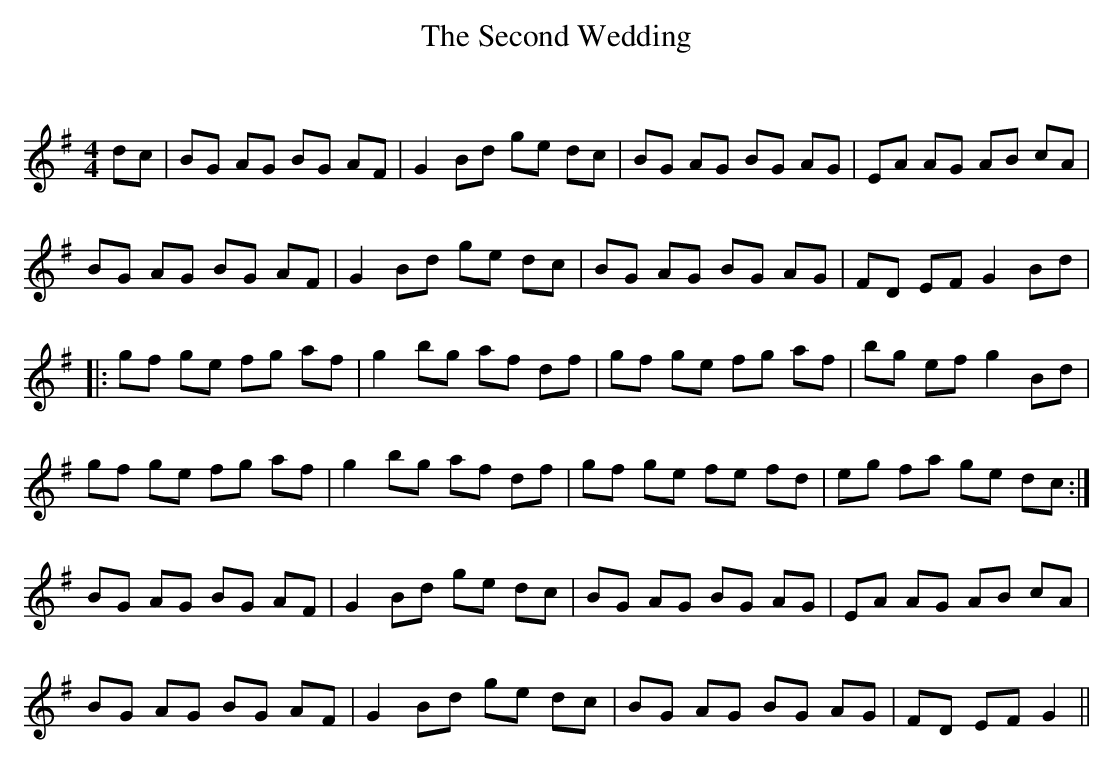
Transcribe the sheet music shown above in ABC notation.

X:1
T: The Second Wedding
C:
Q: 232
K:G
M:4/4
L:1/8
dc|BG AG BG AF|G2 Bd ge dc|BG AG BG AG|EA AG AB cA|
BG AG BG AF|G2 Bd ge dc|BG AG BG AG|FD EF G2 Bd|
|:gf ge fg af|g2 bg af df|gf ge fg af|bg ef g2 Bd|
gf ge fg af|g2 bg af df|gf ge fe fd|eg fa ge dc:|
BG AG BG AF|G2 Bd ge dc|BG AG BG AG|EA AG AB cA|
BG AG BG AF|G2 Bd ge dc|BG AG BG AG|FD EF G2||
